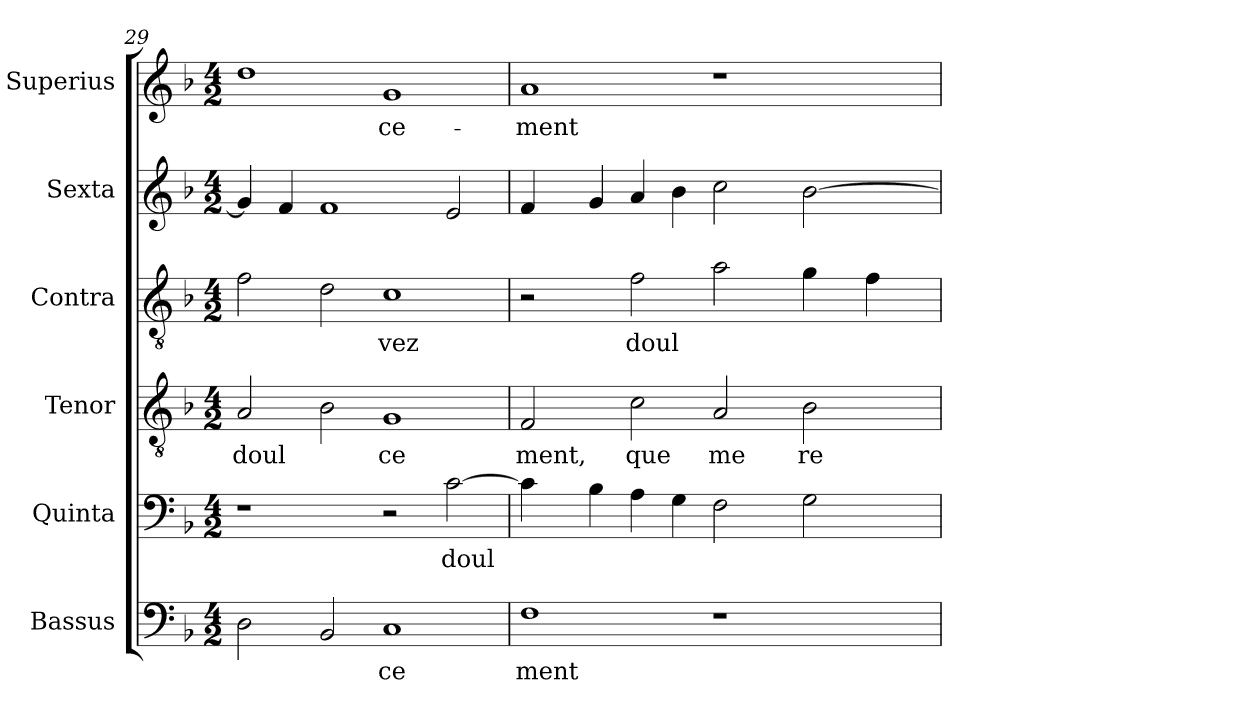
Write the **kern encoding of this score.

**kern	**text	**kern	**text	**kern	**text	**kern	**text	**kern	**kern	**text
*part6	*part6	*part5	*part5	*part4	*part4	*part3	*part3	*part2	*part1	*part1
*staff6	*staff6	*staff5	*staff5	*staff4	*staff4	*staff3	*staff3	*staff2	*staff1	*staff1
*I"Bassus	*	*I"Quinta	*	*I"Tenor	*	*I"Contra	*	*I"Sexta	*I"Superius	*
*clefF4	*	*clefF4	*	*clefGv2	*	*clefGv2	*	*clefG2	*clefG2	*
*k[b-]	*	*k[b-]	*	*k[b-]	*	*k[b-]	*	*k[b-]	*k[b-]	*
*F:	*	*F:	*	*F:	*	*F:	*	*F:	*F:	*
*M4/2	*	*M4/2	*	*M4/2	*	*M4/2	*	*M4/2	*M4/2	*
=29	=29	=29	=29	=29	=29	=29	=29	=29	=29	=29
!	!	!	!	!	!LO:LY:b	!	!	!	!	!
2D\	.	1r	.	2A/	doul	2f\	.	4g/]	1dd	.
.	.	.	.	.	.	.	.	4f/	.	.
2BB-/	.	.	.	2B-\	.	2d\	.	1f	.	.
!	!LO:LY:b:cj	!	!	!	!LO:LY:b:cj	!	!LO:LY:b:cj	!	!	!LO:LY:b:cj
1C	ce	2r	.	1G	ce	1c	vez	.	1g	-ce-
!	!	!	!LO:LY:b	!	!	!	!	!	!	!
.	.	[>2c\	doul	.	.	.	.	2e/	.	.
!!LO:LB:g=z
=30	=30	=30	=30	=30	=30	=30	=30	=30	=30	=30
!	!LO:LY:b:cj	!	!	!	!LO:LY:b:cj	!	!	!	!	!LO:LY:b:cj
*	*	*^	*	*	*	*	*	*^	*	*
1F	ment	4c\]	32.ryy	.	2F/	ment,	2r	.	4f/	8ryy	1a	-ment
.	.	.	1ryy	.	.	.	.	.	.	.	.	.
.	.	.	.	.	.	.	.	.	.	64ryy	.	.
.	.	.	.	.	.	.	.	.	.	1ryy	.	.
.	.	4B-\	.	.	.	.	.	.	4g/	.	.	.
!	!	!	!	!	!	!LO:LY:b:cj	!	!LO:LY:b	!	!	!	!
.	.	4A\	.	.	2c\	que	2f\	doul	4a/	.	.	.
.	.	4G\	.	.	.	.	.	.	4b-\	.	.	.
!	!	!	!	!	!	!LO:LY:b:cj	!	!	!	!	!	!
1r	.	2F\	.	.	2A/	me	2a\	.	2cc\	.	1r	.
.	.	.	2ryy	.	.	.	.	.	.	.	.	.
.	.	.	.	.	.	.	.	.	.	2ryy	.	.
!	!	!	!	!	!	!LO:LY:b:cj	!	!	!	!	!	!
.	.	2G\	.	.	2B-\	re	4g\	.	[>2b-\	.	.	.
.	.	.	4ryy	.	.	.	.	.	.	.	.	.
.	.	.	.	.	.	.	.	.	.	4ryy	.	.
.	.	.	.	.	.	.	4f\	.	.	.	.	.
.	.	.	8ryy	.	.	.	.	.	.	.	.	.
.	.	.	.	.	.	.	.	.	.	16..ryy	.	.
.	.	.	16ryy	.	.	.	.	.	.	.	.	.
.	.	.	64ryy	.	.	.	.	.	.	.	.	.
*	*	*v	*v	*	*	*	*	*	*v	*v	*	*
=	=	=	=	=	=	=	=	=	=	=
*-	*-	*-	*-	*-	*-	*-	*-	*-	*-	*-
